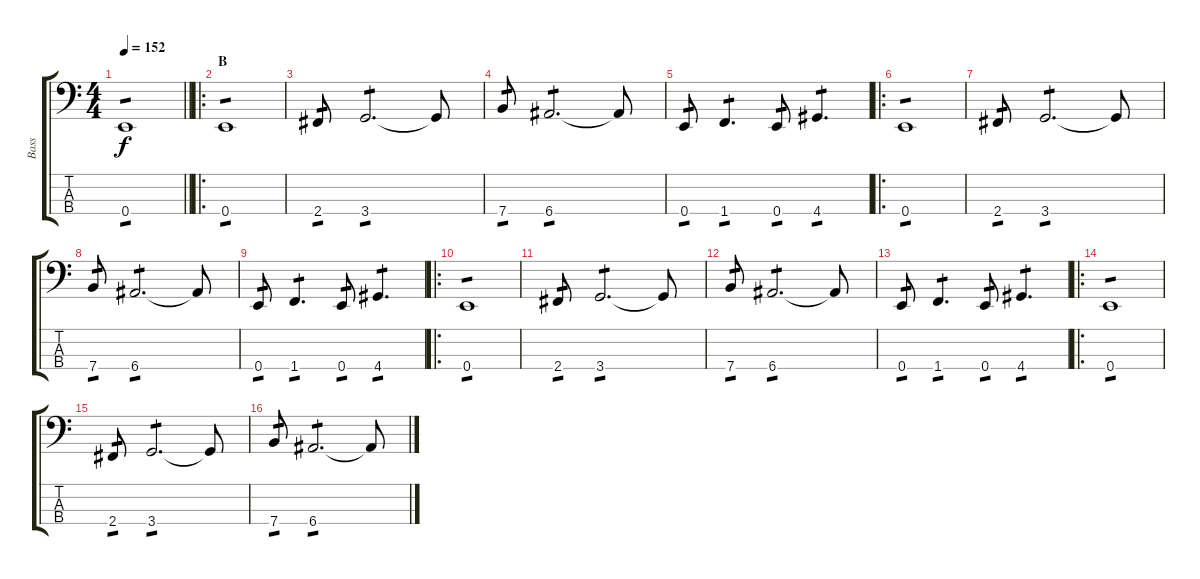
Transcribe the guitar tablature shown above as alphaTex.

\track ("Bass" "Bass") {instrument electricbassfinger}
\staff {score tabs}
\tuning (G2 D2 A1 E1) {hide}
\ts (4 4)
\tempo 152
\clef f4
\barLineRight lightlight
\ks c
0.4.1{tp 1 dy f} |
\ro
\section ("" "B")
0.4.1{tp 1} |
2.4.8{tp 1} 3.4.2{d tp 1} 3.4{t}.8 |
7.4.8{tp 1} 6.4.2{d tp 1} 6.4{t}.8 |
0.4.8{tp 1} 1.4.4{d tp 1} 0.4.8{tp 1} 4.4.4{d tp 1} |
\ro
0.4.1{tp 1} |
2.4.8{tp 1} 3.4.2{d tp 1} 3.4{t}.8 |
7.4.8{tp 1} 6.4.2{d tp 1} 6.4{t}.8 |
0.4.8{tp 1} 1.4.4{d tp 1} 0.4.8{tp 1} 4.4.4{d tp 1} |
\ro
0.4.1{tp 1} |
2.4.8{tp 1} 3.4.2{d tp 1} 3.4{t}.8 |
7.4.8{tp 1} 6.4.2{d tp 1} 6.4{t}.8 |
0.4.8{tp 1} 1.4.4{d tp 1} 0.4.8{tp 1} 4.4.4{d tp 1} |
\ro
0.4.1{tp 1} |
2.4.8{tp 1} 3.4.2{d tp 1} 3.4{t}.8 |
7.4.8{tp 1} 6.4.2{d tp 1} 6.4{t}.8
